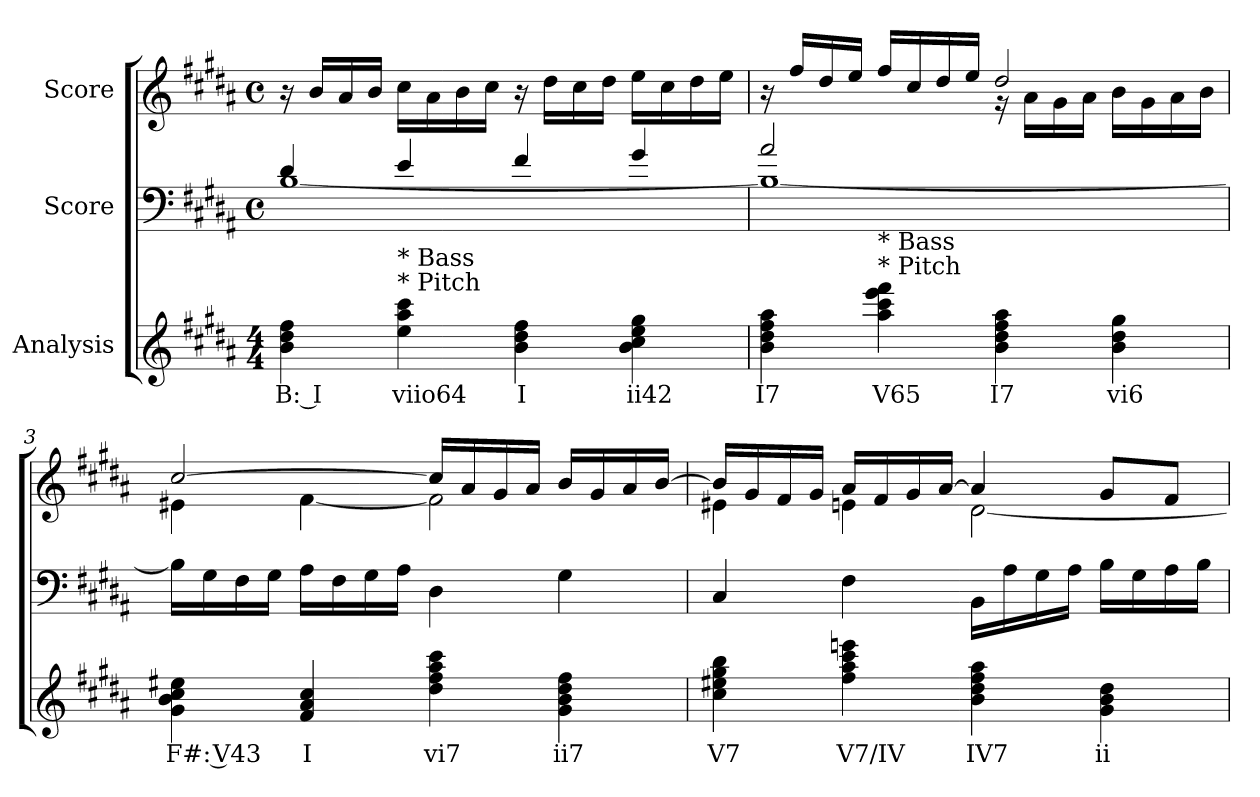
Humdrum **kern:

**kern	**text	**kern	**kern
*part3	*part3	*part2	*part1
*staff3	*staff3	*staff2	*staff1
*I"Analysis	*	*I"Score	*I"Score
*	*	*clefF4	*clefG2
*k[f#c#g#d#a#]	*	*k[f#c#g#d#a#]	*k[f#c#g#d#a#]
*M4/4	*	*M4/4	*M4/4
*	*	*met(c)	*met(c)
=1	=1	=1	=1
*	*	*^	*
4b 4dd# 4ff#	B: I	4d#/	[1B	16r
.	.	.	.	16b/LL
.	.	.	.	16a#/
.	.	.	.	16b/JJ
!LO:TX:t=* Pitch	!	!	!	!
!LO:TX:t=* Bass	!	!	!	!
4ee 4aa# 4ccc#	viio64	4e/	.	16cc#\LL
.	.	.	.	16a#\
.	.	.	.	16b\
.	.	.	.	16cc#\JJ
4b 4dd# 4ff#	I	4f#/	.	16r
.	.	.	.	16dd#\LL
.	.	.	.	16cc#\
.	.	.	.	16dd#\JJ
4b 4cc# 4ee 4gg#	ii42	4g#/	.	16ee\LL
.	.	.	.	16cc#\
.	.	.	.	16dd#\
.	.	.	.	16ee\JJ
=2	=2	=2	=2	=2
*	*	*	*	*^
4b 4dd# 4ff# 4aa#	I7	2a#/	1B_	16r	2ryy
.	.	.	.	16ff#/LL	.
.	.	.	.	16dd#/	.
.	.	.	.	16ee/JJ	.
!LO:TX:t=* Pitch	!	!	!	!	!
!LO:TX:t=* Bass	!	!	!	!	!
4aa# 4ccc# 4eee 4fff#	V65	.	.	16ff#/LL	.
.	.	.	.	16cc#/	.
.	.	.	.	16dd#/	.
.	.	.	.	16ee/JJ	.
4b 4dd# 4ff# 4aa#	I7	2ryy	.	2dd#/	16r
.	.	.	.	.	16a#\LL
.	.	.	.	.	16g#\
.	.	.	.	.	16a#\JJ
4b 4dd# 4gg#	vi6	.	.	.	16b\LL
.	.	.	.	.	16g#\
.	.	.	.	.	16a#\
.	.	.	.	.	16b\JJ
!!LO:LB:g=z	!!
=3	=3	=3	=3	=3	=3
4g# 4b 4cc# 4ee#X	F#: V43	1ryy	16B\LL]	[2cc#/	4e#X\
.	.	.	16G#\	.	.
.	.	.	16F#\	.	.
.	.	.	16G#\JJ	.	.
4f# 4a# 4cc#	I	.	16A#\LL	.	[4f#\
.	.	.	16F#\	.	.
.	.	.	16G#\	.	.
.	.	.	16A#\JJ	.	.
4dd# 4ff# 4aa# 4ccc#	vi7	.	4D#\	16cc#/LL]	2f#\]
.	.	.	.	16a#/	.
.	.	.	.	16g#/	.
.	.	.	.	16a#/JJ	.
4g# 4b 4dd# 4ff#	ii7	.	4G#\	16b/LL	.
.	.	.	.	16g#/	.
.	.	.	.	16a#/	.
.	.	.	.	[16b/JJ	.
*	*	*v	*v	*	*
=4	=4	=4	=4	=4
4cc# 4ee#X 4gg# 4bb	V7	4C#/	16b/LL]	4e#X\
.	.	.	16g#/	.
.	.	.	16f#/	.
.	.	.	16g#/JJ	.
4ff# 4aa# 4ccc# 4eeen	V7/IV	4F#\	16a#/LL	4en\
.	.	.	16f#/	.
.	.	.	16g#/	.
.	.	.	[16a#/JJ	.
4b 4dd# 4ff# 4aa#	IV7	16BB\LL	4a#/]	[2d#\
.	.	16A#\	.	.
.	.	16G#\	.	.
.	.	16A#\JJ	.	.
4g# 4b 4dd#	ii	16B\LL	8g#/L	.
.	.	16G#\	.	.
.	.	16A#\	8f#/J	.
.	.	16B\JJ	.	.
*	*	*	*v	*v
=	=	=	=
*-	*-	*-	*-
